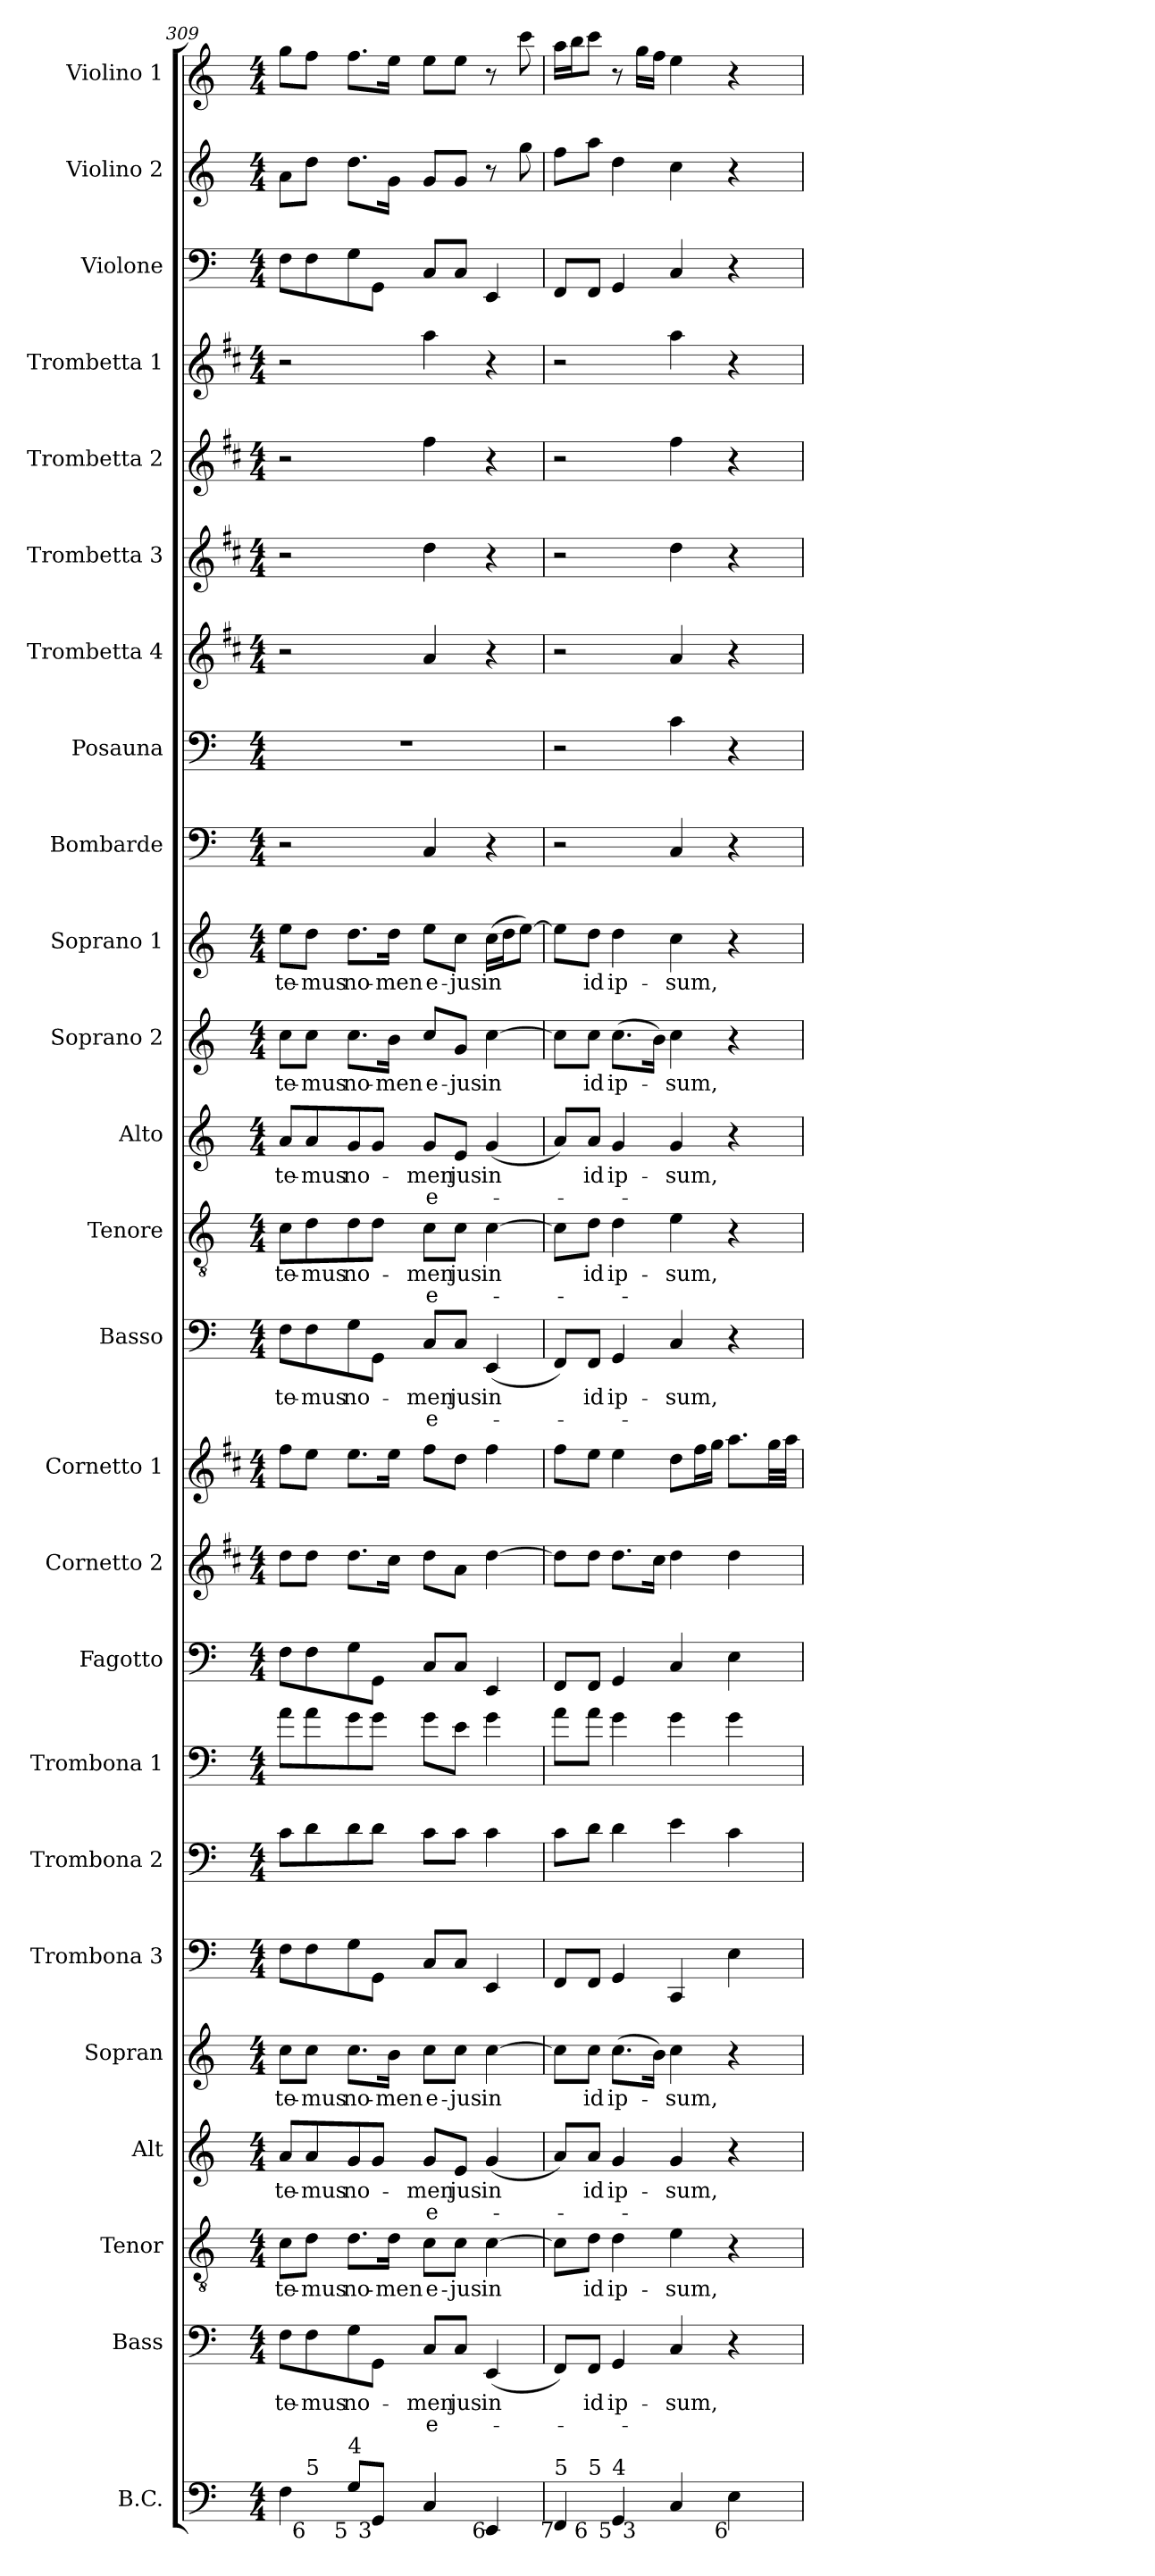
**kern	**kern	**text	**text	**kern	**text	**kern	**text	**text	**kern	**text	**kern	**kern	**kern	**kern	**kern	**kern	**kern	**text	**text	**kern	**text	**text	**kern	**text	**text	**kern	**text	**kern	**text	**kern	**kern	**kern	**kern	**kern	**kern	**kern	**kern	**kern
*part25	*part24	*part24	*part24	*part23	*part23	*part22	*part22	*part22	*part21	*part21	*part20	*part19	*part18	*part17	*part16	*part15	*part14	*part14	*part14	*part13	*part13	*part13	*part12	*part12	*part12	*part11	*part11	*part10	*part10	*part9	*part8	*part7	*part6	*part5	*part4	*part3	*part2	*part1
*staff25	*staff24	*staff24	*staff24	*staff23	*staff23	*staff22	*staff22	*staff22	*staff21	*staff21	*staff20	*staff19	*staff18	*staff17	*staff16	*staff15	*staff14	*staff14	*staff14	*staff13	*staff13	*staff13	*staff12	*staff12	*staff12	*staff11	*staff11	*staff10	*staff10	*staff9	*staff8	*staff7	*staff6	*staff5	*staff4	*staff3	*staff2	*staff1
*I"B.C.	*I"Bass	*	*	*I"Tenor	*	*I"Alt	*	*	*I"Sopran	*	*I"Trombona 3	*I"Trombona 2	*I"Trombona 1	*I"Fagotto	*I"Cornetto 2	*I"Cornetto 1	*I"Basso	*	*	*I"Tenore	*	*	*I"Alto	*	*	*I"Soprano 2	*	*I"Soprano 1	*	*I"Bombarde	*I"Posauna	*I"Trombetta 4	*I"Trombetta 3	*I"Trombetta 2	*I"Trombetta 1	*I"Violone	*I"Violino 2	*I"Violino 1
*I'B.C.	*I'B.	*	*	*I'T.	*	*I'A.	*	*	*I'S.	*	*I'Tbn. 2	*I'Tbn. 2	*I'Tbn. 1	*I'Fag.	*I'Cor. 2	*I'Cor. 1	*I'B.	*	*	*I'T.	*	*	*I'A.	*	*	*I'S.	*	*I'S.	*	*	*	*	*	*	*	*	*I'Vl. 2	*I'Vl. 1
*clefF4	*clefF4	*	*	*clefGv2	*	*clefG2	*	*	*clefG2	*	*clefF4	*clefF4	*clefF4	*clefF4	*clefG2	*clefG2	*clefF4	*	*	*clefGv2	*	*	*clefG2	*	*	*clefG2	*	*clefG2	*	*clefF4	*clefF4	*clefG2	*clefG2	*clefG2	*clefG2	*clefF4	*clefG2	*clefG2
*	*	*	*	*ITrd7c12	*	*	*	*	*	*	*	*	*	*	*ITrd1c2	*ITrd1c2	*	*	*	*ITrd7c12	*	*	*	*	*	*	*	*	*	*	*	*ITrd1c2	*ITrd1c2	*ITrd1c2	*ITrd1c2	*	*	*
*k[]	*k[]	*	*	*k[]	*	*k[]	*	*	*k[]	*	*k[]	*k[]	*k[]	*k[]	*k[]	*k[]	*k[]	*	*	*k[]	*	*	*k[]	*	*	*k[]	*	*k[]	*	*k[]	*k[]	*k[]	*k[]	*k[]	*k[]	*k[]	*k[]	*k[]
*C:	*C:	*	*	*C:	*	*C:	*	*	*C:	*	*C:	*C:	*C:	*C:	*C:	*C:	*C:	*	*	*C:	*	*	*C:	*	*	*C:	*	*C:	*	*C:	*C:	*C:	*C:	*C:	*C:	*C:	*C:	*C:
*M4/4	*M4/4	*	*	*M4/4	*	*M4/4	*	*	*M4/4	*	*M4/4	*M4/4	*M4/4	*M4/4	*M4/4	*M4/4	*M4/4	*	*	*M4/4	*	*	*M4/4	*	*	*M4/4	*	*M4/4	*	*M4/4	*M4/4	*M4/4	*M4/4	*M4/4	*M4/4	*M4/4	*M4/4	*M4/4
=309	=309	=309	=309	=309	=309	=309	=309	=309	=309	=309	=309	=309	=309	=309	=309	=309	=309	=309	=309	=309	=309	=309	=309	=309	=309	=309	=309	=309	=309	=309	=309	=309	=309	=309	=309	=309	=309	=309
!	!	!LO:LY:b:color=#000000	!	!	!	!	!	!	!	!	!	!	!	!	!	!	!	!	!	!	!	!	!	!	!	!	!	!	!	!	!	!	!	!	!	!	!	!
!	!	!	!	!	!LO:LY:b:color=#000000	!	!	!	!	!	!	!	!	!	!	!	!	!	!	!	!	!	!	!	!	!	!	!	!	!	!	!	!	!	!	!	!	!
!	!	!	!	!	!	!	!LO:LY:b:color=#000000	!	!	!	!	!	!	!	!	!	!	!	!	!	!	!	!	!	!	!	!	!	!	!	!	!	!	!	!	!	!	!
!	!	!	!	!	!	!	!	!	!	!LO:LY:b:color=#000000	!	!	!	!	!	!	!	!	!	!	!	!	!	!	!	!	!	!	!	!	!	!	!	!	!	!	!	!
!	!	!	!	!	!	!	!	!	!	!	!	!	!	!	!	!	!	!LO:LY:b:color=#000000	!	!	!	!	!	!	!	!	!	!	!	!	!	!	!	!	!	!	!	!
!	!	!	!	!	!	!	!	!	!	!	!	!	!	!	!	!	!	!	!	!	!LO:LY:b:color=#000000	!	!	!	!	!	!	!	!	!	!	!	!	!	!	!	!	!
!	!	!	!	!	!	!	!	!	!	!	!	!	!	!	!	!	!	!	!	!	!	!	!	!LO:LY:b:color=#000000	!	!	!	!	!	!	!	!	!	!	!	!	!	!
!	!	!	!	!	!	!	!	!	!	!	!	!	!	!	!	!	!	!	!	!	!	!	!	!	!	!	!LO:LY:b:color=#000000	!	!	!	!	!	!	!	!	!	!	!
!LO:TX:b:rj:t=7	!	!	!	!	!	!	!	!	!	!	!	!	!	!	!	!	!	!	!	!	!	!	!	!	!	!	!	!	!	!	!	!	!	!	!	!	!	!
!LO:TX:t=5	!	!	!	!	!	!	!	!	!	!	!	!	!	!	!	!	!	!	!	!	!	!	!	!	!	!	!	!	!	!	!	!	!	!	!	!	!	!
!	!	!	!	!	!	!	!	!	!	!	!	!	!	!	!	!	!	!	!	!	!	!	!	!	!	!	!	!	!LO:LY:b:color=#000000	!	!	!	!	!	!	!	!	!
*^	*	*	*	*	*	*	*	*	*	*	*	*	*	*	*	*	*	*	*	*	*	*	*	*	*	*	*	*	*	*	*	*	*	*	*	*	*	*
4Fi\	8ryy	8Fi\L	-te-	.	8Ci\L	-te-	8ai/L	-te-	.	8cci\L	-te-	8Fi\L	8ci\L	8ai\L	8Fi\L	8cci\L	8eei\L	8Fi\L	-te-	.	8Ci\L	-te-	.	8ai/L	-te-	.	8cci\L	-te-	8eei\L	-te-	2r	1r	2r	2r	2r	2r	8Fi\L	8ai\L	8ggi\L
!	!	!	!LO:LY:b:color=#000000	!	!	!	!	!	!	!	!	!	!	!	!	!	!	!	!	!	!	!	!	!	!	!	!	!	!	!	!	!	!	!	!	!	!	!	!
!	!	!	!	!	!	!LO:LY:b:color=#000000	!	!	!	!	!	!	!	!	!	!	!	!	!	!	!	!	!	!	!	!	!	!	!	!	!	!	!	!	!	!	!	!	!
!	!	!	!	!	!	!	!	!LO:LY:b:color=#000000	!	!	!	!	!	!	!	!	!	!	!	!	!	!	!	!	!	!	!	!	!	!	!	!	!	!	!	!	!	!	!
!	!	!	!	!	!	!	!	!	!	!	!LO:LY:b:color=#000000	!	!	!	!	!	!	!	!	!	!	!	!	!	!	!	!	!	!	!	!	!	!	!	!	!	!	!	!
!	!	!	!	!	!	!	!	!	!	!	!	!	!	!	!	!	!	!	!LO:LY:b:color=#000000	!	!	!	!	!	!	!	!	!	!	!	!	!	!	!	!	!	!	!	!
!	!	!	!	!	!	!	!	!	!	!	!	!	!	!	!	!	!	!	!	!	!	!LO:LY:b:color=#000000	!	!	!	!	!	!	!	!	!	!	!	!	!	!	!	!	!
!	!	!	!	!	!	!	!	!	!	!	!	!	!	!	!	!	!	!	!	!	!	!	!	!	!LO:LY:b:color=#000000	!	!	!	!	!	!	!	!	!	!	!	!	!	!
!	!	!	!	!	!	!	!	!	!	!	!	!	!	!	!	!	!	!	!	!	!	!	!	!	!	!	!	!LO:LY:b:color=#000000	!	!	!	!	!	!	!	!	!	!	!
!	!LO:TX:b:rj:t=6	!	!	!	!	!	!	!	!	!	!	!	!	!	!	!	!	!	!	!	!	!	!	!	!	!	!	!	!	!	!	!	!	!	!	!	!	!	!
!	!LO:TX:t=5	!	!	!	!	!	!	!	!	!	!	!	!	!	!	!	!	!	!	!	!	!	!	!	!	!	!	!	!	!	!	!	!	!	!	!	!	!	!
!	!	!	!	!	!	!	!	!	!	!	!	!	!	!	!	!	!	!	!	!	!	!	!	!	!	!	!	!	!	!LO:LY:b:color=#000000	!	!	!	!	!	!	!	!	!
.	2..ryy	8Fi\	-mus	.	8Di\J	-mus	8ai/	-mus	.	8cci\J	-mus	8Fi\	8di\	8ai\	8Fi\	8cci\J	8ddi\J	8Fi\	-mus	.	8Di\	-mus	.	8ai/	-mus	.	8cci\J	-mus	8ddi\J	-mus	.	.	.	.	.	.	8Fi\	8ddi\J	8ffi\J
!	!	!	!LO:LY:b:color=#000000	!	!	!	!	!	!	!	!	!	!	!	!	!	!	!	!	!	!	!	!	!	!	!	!	!	!	!	!	!	!	!	!	!	!	!	!
!	!	!	!	!	!	!LO:LY:b:color=#000000	!	!	!	!	!	!	!	!	!	!	!	!	!	!	!	!	!	!	!	!	!	!	!	!	!	!	!	!	!	!	!	!	!
!	!	!	!	!	!	!	!	!LO:LY:b:color=#000000	!	!	!	!	!	!	!	!	!	!	!	!	!	!	!	!	!	!	!	!	!	!	!	!	!	!	!	!	!	!	!
!	!	!	!	!	!	!	!	!	!	!	!LO:LY:b:color=#000000	!	!	!	!	!	!	!	!	!	!	!	!	!	!	!	!	!	!	!	!	!	!	!	!	!	!	!	!
!	!	!	!	!	!	!	!	!	!	!	!	!	!	!	!	!	!	!	!LO:LY:b:color=#000000	!	!	!	!	!	!	!	!	!	!	!	!	!	!	!	!	!	!	!	!
!	!	!	!	!	!	!	!	!	!	!	!	!	!	!	!	!	!	!	!	!	!	!LO:LY:b:color=#000000	!	!	!	!	!	!	!	!	!	!	!	!	!	!	!	!	!
!	!	!	!	!	!	!	!	!	!	!	!	!	!	!	!	!	!	!	!	!	!	!	!	!	!LO:LY:b:color=#000000	!	!	!	!	!	!	!	!	!	!	!	!	!	!
!	!	!	!	!	!	!	!	!	!	!	!	!	!	!	!	!	!	!	!	!	!	!	!	!	!	!	!	!LO:LY:b:color=#000000	!	!	!	!	!	!	!	!	!	!	!
!LO:TX:b:rj:t=5	!	!	!	!	!	!	!	!	!	!	!	!	!	!	!	!	!	!	!	!	!	!	!	!	!	!	!	!	!	!	!	!	!	!	!	!	!	!	!
!LO:TX:t=4	!	!	!	!	!	!	!	!	!	!	!	!	!	!	!	!	!	!	!	!	!	!	!	!	!	!	!	!	!	!	!	!	!	!	!	!	!	!	!
!	!	!	!	!	!	!	!	!	!	!	!	!	!	!	!	!	!	!	!	!	!	!	!	!	!	!	!	!	!	!LO:LY:b:color=#000000	!	!	!	!	!	!	!	!	!
8Gi/L	.	8Gi\	no-	.	8.Di\L	no-	8gi/	no-	.	8.cci\L	no-	8Gi\	8di\	8gi\	8Gi\	8.cci\L	8.ddi\L	8Gi\	no-	.	8Di\	no-	.	8gi/	no-	.	8.cci\L	no-	8.ddi\L	no-	.	.	.	.	.	.	8Gi\	8.ddi\L	8.ffi\L
!LO:TX:b:rj:t=3	!	!	!	!	!	!	!	!	!	!	!	!	!	!	!	!	!	!	!	!	!	!	!	!	!	!	!	!	!	!	!	!	!	!	!	!	!	!	!
8GGi/J	.	8GGi\J	.	.	.	.	8gi/J	.	.	.	.	8GGi\J	8di\J	8gi\J	8GGi\J	.	.	8GGi\J	.	.	8Di\J	.	.	8gi/J	.	.	.	.	.	.	.	.	.	.	.	.	8GGi\J	.	.
!	!	!	!	!	!	!LO:LY:b:color=#000000	!	!	!	!	!	!	!	!	!	!	!	!	!	!	!	!	!	!	!	!	!	!	!	!	!	!	!	!	!	!	!	!	!
!	!	!	!	!	!	!	!	!	!	!	!LO:LY:b:color=#000000	!	!	!	!	!	!	!	!	!	!	!	!	!	!	!	!	!	!	!	!	!	!	!	!	!	!	!	!
!	!	!	!	!	!	!	!	!	!	!	!	!	!	!	!	!	!	!	!	!	!	!	!	!	!	!	!	!LO:LY:b:color=#000000	!	!	!	!	!	!	!	!	!	!	!
!	!	!	!	!	!	!	!	!	!	!	!	!	!	!	!	!	!	!	!	!	!	!	!	!	!	!	!	!	!	!LO:LY:b:color=#000000	!	!	!	!	!	!	!	!	!
.	.	.	.	.	16Di\Jk	-men	.	.	.	16bi\Jk	-men	.	.	.	.	16bi\Jk	16ddi\Jk	.	.	.	.	.	.	.	.	.	16bi\Jk	-men	16ddi\Jk	-men	.	.	.	.	.	.	.	16gi\Jk	16eei\Jk
!	!	!	!LO:LY:b:color=#000000	!LO:LY:b:color=#000000	!	!	!	!	!	!	!	!	!	!	!	!	!	!	!	!	!	!	!	!	!	!	!	!	!	!	!	!	!	!	!	!	!	!	!
!	!	!	!	!	!	!LO:LY:b:color=#000000	!	!	!	!	!	!	!	!	!	!	!	!	!	!	!	!	!	!	!	!	!	!	!	!	!	!	!	!	!	!	!	!	!
!	!	!	!	!	!	!	!	!LO:LY:b:color=#000000	!LO:LY:b:color=#000000	!	!	!	!	!	!	!	!	!	!	!	!	!	!	!	!	!	!	!	!	!	!	!	!	!	!	!	!	!	!
!	!	!	!	!	!	!	!	!	!	!	!LO:LY:b:color=#000000	!	!	!	!	!	!	!	!	!	!	!	!	!	!	!	!	!	!	!	!	!	!	!	!	!	!	!	!
!	!	!	!	!	!	!	!	!	!	!	!	!	!	!	!	!	!	!	!LO:LY:b:color=#000000	!LO:LY:b:color=#000000	!	!	!	!	!	!	!	!	!	!	!	!	!	!	!	!	!	!	!
!	!	!	!	!	!	!	!	!	!	!	!	!	!	!	!	!	!	!	!	!	!	!LO:LY:b:color=#000000	!LO:LY:b:color=#000000	!	!	!	!	!	!	!	!	!	!	!	!	!	!	!	!
!	!	!	!	!	!	!	!	!	!	!	!	!	!	!	!	!	!	!	!	!	!	!	!	!	!LO:LY:b:color=#000000	!LO:LY:b:color=#000000	!	!	!	!	!	!	!	!	!	!	!	!	!
!	!	!	!	!	!	!	!	!	!	!	!	!	!	!	!	!	!	!	!	!	!	!	!	!	!	!	!	!LO:LY:b:color=#000000	!	!	!	!	!	!	!	!	!	!	!
!	!	!	!	!	!	!	!	!	!	!	!	!	!	!	!	!	!	!	!	!	!	!	!	!	!	!	!	!	!	!LO:LY:b:color=#000000	!	!	!	!	!	!	!	!	!
4Ci/	.	8Ci/L	-men	e-	8Ci\L	e-	8gi/L	-men	e-	8cci\L	e-	8Ci/L	8ci\L	8gi\L	8Ci/L	8cci\L	8eei\L	8Ci/L	-men	e-	8Ci\L	-men	e-	8gi/L	-men	e-	8cci/L	e-	8eei\L	e-	4Ci/	.	4gi/	4cci\	4eei\	4ggi\	8Ci/L	8gi/L	8eei\L
!	!	!	!LO:LY:b:color=#000000	!	!	!	!	!	!	!	!	!	!	!	!	!	!	!	!	!	!	!	!	!	!	!	!	!	!	!	!	!	!	!	!	!	!	!	!
!	!	!	!	!	!	!LO:LY:b:color=#000000	!	!	!	!	!	!	!	!	!	!	!	!	!	!	!	!	!	!	!	!	!	!	!	!	!	!	!	!	!	!	!	!	!
!	!	!	!	!	!	!	!	!LO:LY:b:color=#000000	!	!	!	!	!	!	!	!	!	!	!	!	!	!	!	!	!	!	!	!	!	!	!	!	!	!	!	!	!	!	!
!	!	!	!	!	!	!	!	!	!	!	!LO:LY:b:color=#000000	!	!	!	!	!	!	!	!	!	!	!	!	!	!	!	!	!	!	!	!	!	!	!	!	!	!	!	!
!	!	!	!	!	!	!	!	!	!	!	!	!	!	!	!	!	!	!	!LO:LY:b:color=#000000	!	!	!	!	!	!	!	!	!	!	!	!	!	!	!	!	!	!	!	!
!	!	!	!	!	!	!	!	!	!	!	!	!	!	!	!	!	!	!	!	!	!	!LO:LY:b:color=#000000	!	!	!	!	!	!	!	!	!	!	!	!	!	!	!	!	!
!	!	!	!	!	!	!	!	!	!	!	!	!	!	!	!	!	!	!	!	!	!	!	!	!	!LO:LY:b:color=#000000	!	!	!	!	!	!	!	!	!	!	!	!	!	!
!	!	!	!	!	!	!	!	!	!	!	!	!	!	!	!	!	!	!	!	!	!	!	!	!	!	!	!	!LO:LY:b:color=#000000	!	!	!	!	!	!	!	!	!	!	!
!	!	!	!	!	!	!	!	!	!	!	!	!	!	!	!	!	!	!	!	!	!	!	!	!	!	!	!	!	!	!LO:LY:b:color=#000000	!	!	!	!	!	!	!	!	!
.	.	8Ci/J	-jus	.	8Ci\J	-jus	8ei/J	-jus	.	8cci\J	-jus	8Ci/J	8ci\J	8ei\J	8Ci/J	8gi\J	8cci\J	8Ci/J	-jus	.	8Ci\J	-jus	.	8ei/J	-jus	.	8gi/J	-jus	8cci\J	-jus	.	.	.	.	.	.	8Ci/J	8gi/J	8eei\J
!	!	!	!LO:LY:b:color=#000000	!	!	!	!	!	!	!	!	!	!	!	!	!	!	!	!	!	!	!	!	!	!	!	!	!	!	!	!	!	!	!	!	!	!	!	!
!	!	!	!	!	!	!LO:LY:b:color=#000000	!	!	!	!	!	!	!	!	!	!	!	!	!	!	!	!	!	!	!	!	!	!	!	!	!	!	!	!	!	!	!	!	!
!	!	!	!	!	!	!	!	!LO:LY:b:color=#000000	!	!	!	!	!	!	!	!	!	!	!	!	!	!	!	!	!	!	!	!	!	!	!	!	!	!	!	!	!	!	!
!	!	!	!	!	!	!	!	!	!	!	!LO:LY:b:color=#000000	!	!	!	!	!	!	!	!	!	!	!	!	!	!	!	!	!	!	!	!	!	!	!	!	!	!	!	!
!	!	!	!	!	!	!	!	!	!	!	!	!	!	!	!	!	!	!	!LO:LY:b:color=#000000	!	!	!	!	!	!	!	!	!	!	!	!	!	!	!	!	!	!	!	!
!	!	!	!	!	!	!	!	!	!	!	!	!	!	!	!	!	!	!	!	!	!	!LO:LY:b:color=#000000	!	!	!	!	!	!	!	!	!	!	!	!	!	!	!	!	!
!	!	!	!	!	!	!	!	!	!	!	!	!	!	!	!	!	!	!	!	!	!	!	!	!	!LO:LY:b:color=#000000	!	!	!	!	!	!	!	!	!	!	!	!	!	!
!	!	!	!	!	!	!	!	!	!	!	!	!	!	!	!	!	!	!	!	!	!	!	!	!	!	!	!	!LO:LY:b:color=#000000	!	!	!	!	!	!	!	!	!	!	!
!LO:TX:b:rj:t=6	!	!	!	!	!	!	!	!	!	!	!	!	!	!	!	!	!	!	!	!	!	!	!	!	!	!	!	!	!	!	!	!	!	!	!	!	!	!	!
!	!	!	!	!	!	!	!	!	!	!	!	!	!	!	!	!	!	!	!	!	!	!	!	!	!	!	!	!	!	!LO:LY:b:color=#000000	!	!	!	!	!	!	!	!	!
4EEi/	.	(4EEi/	in	.	[4Ci\	in	(4gi/	in	.	[4cci\	in	4EEi/	4ci\	4gi\	4EEi/	[4cci\	4eei\	(4EEi/	in	.	[4Ci\	in	.	(4gi/	in	.	[4cci\	in	(16cci\LL	in	4r	.	4r	4r	4r	4r	4EEi/	8r	8r
.	.	.	.	.	.	.	.	.	.	.	.	.	.	.	.	.	.	.	.	.	.	.	.	.	.	.	.	.	16ddi\J	.	.	.	.	.	.	.	.	.	.
.	.	.	.	.	.	.	.	.	.	.	.	.	.	.	.	.	.	.	.	.	.	.	.	.	.	.	.	.	[8eei\J)	.	.	.	.	.	.	.	.	8ggi\	8ccci\
=310	=310	=310	=310	=310	=310	=310	=310	=310	=310	=310	=310	=310	=310	=310	=310	=310	=310	=310	=310	=310	=310	=310	=310	=310	=310	=310	=310	=310	=310	=310	=310	=310	=310	=310	=310	=310	=310	=310	=310
!LO:TX:b:rj:t=7	!	!	!	!	!	!	!	!	!	!	!	!	!	!	!	!	!	!	!	!	!	!	!	!	!	!	!	!	!	!	!	!	!	!	!	!	!	!	!
!LO:TX:t=5	!	!	!	!	!	!	!	!	!	!	!	!	!	!	!	!	!	!	!	!	!	!	!	!	!	!	!	!	!	!	!	!	!	!	!	!	!	!	!
*	*^	*	*	*	*	*	*	*	*	*	*	*	*	*	*	*	*	*	*	*	*	*	*	*	*	*	*	*	*	*	*	*	*	*	*	*	*	*	*
4FFi/	8ryy	4.ryy	8FFi/L)	.	.	8Ci\L]	.	8ai/L)	.	.	8cci\L]	.	8FFi/L	8ci\L	8ai\L	8FFi/L	8cci\L]	8eei\L	8FFi/L)	.	.	8Ci\L]	.	.	8ai/L)	.	.	8cci\L]	.	8eei\L]	.	2r	2r	2r	2r	2r	2r	8FFi/L	8ffi\L	16aai\LL
.	.	.	.	.	.	.	.	.	.	.	.	.	.	.	.	.	.	.	.	.	.	.	.	.	.	.	.	.	.	.	.	.	.	.	.	.	.	.	.	16bbi\J
!	!	!	!	!LO:LY:b:color=#000000	!	!	!	!	!	!	!	!	!	!	!	!	!	!	!	!	!	!	!	!	!	!	!	!	!	!	!	!	!	!	!	!	!	!	!	!
!	!	!	!	!	!	!	!LO:LY:b:color=#000000	!	!	!	!	!	!	!	!	!	!	!	!	!	!	!	!	!	!	!	!	!	!	!	!	!	!	!	!	!	!	!	!	!
!	!	!	!	!	!	!	!	!	!LO:LY:b:color=#000000	!	!	!	!	!	!	!	!	!	!	!	!	!	!	!	!	!	!	!	!	!	!	!	!	!	!	!	!	!	!	!
!	!	!	!	!	!	!	!	!	!	!	!	!LO:LY:b:color=#000000	!	!	!	!	!	!	!	!	!	!	!	!	!	!	!	!	!	!	!	!	!	!	!	!	!	!	!	!
!	!	!	!	!	!	!	!	!	!	!	!	!	!	!	!	!	!	!	!	!LO:LY:b:color=#000000	!	!	!	!	!	!	!	!	!	!	!	!	!	!	!	!	!	!	!	!
!	!	!	!	!	!	!	!	!	!	!	!	!	!	!	!	!	!	!	!	!	!	!	!LO:LY:b:color=#000000	!	!	!	!	!	!	!	!	!	!	!	!	!	!	!	!	!
!	!	!	!	!	!	!	!	!	!	!	!	!	!	!	!	!	!	!	!	!	!	!	!	!	!	!LO:LY:b:color=#000000	!	!	!	!	!	!	!	!	!	!	!	!	!	!
!	!	!	!	!	!	!	!	!	!	!	!	!	!	!	!	!	!	!	!	!	!	!	!	!	!	!	!	!	!LO:LY:b:color=#000000	!	!	!	!	!	!	!	!	!	!	!
!	!LO:TX:b:rj:t=6	!	!	!	!	!	!	!	!	!	!	!	!	!	!	!	!	!	!	!	!	!	!	!	!	!	!	!	!	!	!	!	!	!	!	!	!	!	!	!
!	!LO:TX:t=5	!	!	!	!	!	!	!	!	!	!	!	!	!	!	!	!	!	!	!	!	!	!	!	!	!	!	!	!	!	!	!	!	!	!	!	!	!	!	!
!	!	!	!	!	!	!	!	!	!	!	!	!	!	!	!	!	!	!	!	!	!	!	!	!	!	!	!	!	!	!	!LO:LY:b:color=#000000	!	!	!	!	!	!	!	!	!
.	2..ryy	.	8FFi/J	id	.	8Di\J	id	8ai/J	id	.	8cci\J	id	8FFi/J	8di\J	8ai\J	8FFi/J	8cci\J	8ddi\J	8FFi/J	id	.	8Di\J	id	.	8ai/J	id	.	8cci\J	id	8ddi\J	id	.	.	.	.	.	.	8FFi/J	8aai\J	8ccci\J
!	!	!	!	!LO:LY:b:color=#000000	!	!	!	!	!	!	!	!	!	!	!	!	!	!	!	!	!	!	!	!	!	!	!	!	!	!	!	!	!	!	!	!	!	!	!	!
!	!	!	!	!	!	!	!LO:LY:b:color=#000000	!	!	!	!	!	!	!	!	!	!	!	!	!	!	!	!	!	!	!	!	!	!	!	!	!	!	!	!	!	!	!	!	!
!	!	!	!	!	!	!	!	!	!LO:LY:b:color=#000000	!	!	!	!	!	!	!	!	!	!	!	!	!	!	!	!	!	!	!	!	!	!	!	!	!	!	!	!	!	!	!
!	!	!	!	!	!	!	!	!	!	!	!	!LO:LY:b:color=#000000	!	!	!	!	!	!	!	!	!	!	!	!	!	!	!	!	!	!	!	!	!	!	!	!	!	!	!	!
!	!	!	!	!	!	!	!	!	!	!	!	!	!	!	!	!	!	!	!	!LO:LY:b:color=#000000	!	!	!	!	!	!	!	!	!	!	!	!	!	!	!	!	!	!	!	!
!	!	!	!	!	!	!	!	!	!	!	!	!	!	!	!	!	!	!	!	!	!	!	!LO:LY:b:color=#000000	!	!	!	!	!	!	!	!	!	!	!	!	!	!	!	!	!
!	!	!	!	!	!	!	!	!	!	!	!	!	!	!	!	!	!	!	!	!	!	!	!	!	!	!LO:LY:b:color=#000000	!	!	!	!	!	!	!	!	!	!	!	!	!	!
!	!	!	!	!	!	!	!	!	!	!	!	!	!	!	!	!	!	!	!	!	!	!	!	!	!	!	!	!	!LO:LY:b:color=#000000	!	!	!	!	!	!	!	!	!	!	!
!LO:TX:b:rj:t=5	!	!	!	!	!	!	!	!	!	!	!	!	!	!	!	!	!	!	!	!	!	!	!	!	!	!	!	!	!	!	!	!	!	!	!	!	!	!	!	!
!LO:TX:t=4	!	!	!	!	!	!	!	!	!	!	!	!	!	!	!	!	!	!	!	!	!	!	!	!	!	!	!	!	!	!	!	!	!	!	!	!	!	!	!	!
!	!	!	!	!	!	!	!	!	!	!	!	!	!	!	!	!	!	!	!	!	!	!	!	!	!	!	!	!	!	!	!LO:LY:b:color=#000000	!	!	!	!	!	!	!	!	!
4GGi/	.	.	4GGi/	ip-	.	4Di\	ip-	4gi/	ip-	.	(8.cci\L	ip-	4GGi/	4di\	4gi\	4GGi/	8.cci\L	4ddi\	4GGi/	ip-	.	4Di\	ip-	.	4gi/	ip-	.	(8.cci\L	ip-	4ddi\	ip-	.	.	.	.	.	.	4GGi/	4ddi\	8r
!	!	!LO:TX:b:rj:t=3	!	!	!	!	!	!	!	!	!	!	!	!	!	!	!	!	!	!	!	!	!	!	!	!	!	!	!	!	!	!	!	!	!	!	!	!	!	!
.	.	2ryy	.	.	.	.	.	.	.	.	.	.	.	.	.	.	.	.	.	.	.	.	.	.	.	.	.	.	.	.	.	.	.	.	.	.	.	.	.	16ggi\LL
.	.	.	.	.	.	.	.	.	.	.	16bi\Jk)	.	.	.	.	.	16bi\Jk	.	.	.	.	.	.	.	.	.	.	16bi\Jk)	.	.	.	.	.	.	.	.	.	.	.	16ffi\JJ
!	!	!	!	!LO:LY:b:color=#000000	!	!	!	!	!	!	!	!	!	!	!	!	!	!	!	!	!	!	!	!	!	!	!	!	!	!	!	!	!	!	!	!	!	!	!	!
!	!	!	!	!	!	!	!LO:LY:b:color=#000000	!	!	!	!	!	!	!	!	!	!	!	!	!	!	!	!	!	!	!	!	!	!	!	!	!	!	!	!	!	!	!	!	!
!	!	!	!	!	!	!	!	!	!LO:LY:b:color=#000000	!	!	!	!	!	!	!	!	!	!	!	!	!	!	!	!	!	!	!	!	!	!	!	!	!	!	!	!	!	!	!
!	!	!	!	!	!	!	!	!	!	!	!	!LO:LY:b:color=#000000	!	!	!	!	!	!	!	!	!	!	!	!	!	!	!	!	!	!	!	!	!	!	!	!	!	!	!	!
!	!	!	!	!	!	!	!	!	!	!	!	!	!	!	!	!	!	!	!	!LO:LY:b:color=#000000	!	!	!	!	!	!	!	!	!	!	!	!	!	!	!	!	!	!	!	!
!	!	!	!	!	!	!	!	!	!	!	!	!	!	!	!	!	!	!	!	!	!	!	!LO:LY:b:color=#000000	!	!	!	!	!	!	!	!	!	!	!	!	!	!	!	!	!
!	!	!	!	!	!	!	!	!	!	!	!	!	!	!	!	!	!	!	!	!	!	!	!	!	!	!LO:LY:b:color=#000000	!	!	!	!	!	!	!	!	!	!	!	!	!	!
!	!	!	!	!	!	!	!	!	!	!	!	!	!	!	!	!	!	!	!	!	!	!	!	!	!	!	!	!	!LO:LY:b:color=#000000	!	!	!	!	!	!	!	!	!	!	!
!	!	!	!	!	!	!	!	!	!	!	!	!	!	!	!	!	!	!	!	!	!	!	!	!	!	!	!	!	!	!	!LO:LY:b:color=#000000	!	!	!	!	!	!	!	!	!
4Ci/	.	.	4Ci/	-sum,	.	4Ei\	-sum,	4gi/	-sum,	.	4cci\	-sum,	4CCi/	4ei\	4gi\	4Ci/	4cci\	8cci\L	4Ci/	-sum,	.	4Ei\	-sum,	.	4gi/	-sum,	.	4cci\	-sum,	4cci\	-sum,	4Ci/	4ci\	4gi/	4cci\	4eei\	4ggi\	4Ci/	4cci\	4eei\
.	.	.	.	.	.	.	.	.	.	.	.	.	.	.	.	.	.	16eei\L	.	.	.	.	.	.	.	.	.	.	.	.	.	.	.	.	.	.	.	.	.	.
.	.	.	.	.	.	.	.	.	.	.	.	.	.	.	.	.	.	16ffi\JJ	.	.	.	.	.	.	.	.	.	.	.	.	.	.	.	.	.	.	.	.	.	.
!LO:TX:b:rj:t=6	!	!	!	!	!	!	!	!	!	!	!	!	!	!	!	!	!	!	!	!	!	!	!	!	!	!	!	!	!	!	!	!	!	!	!	!	!	!	!	!
4Ei\	.	.	4r	.	.	4r	.	4r	.	.	4r	.	4Ei\	4ci\	4gi\	4Ei\	4cci\	8.ggi\L	4r	.	.	4r	.	.	4r	.	.	4r	.	4r	.	4r	4r	4r	4r	4r	4r	4r	4r	4r
.	.	8ryy	.	.	.	.	.	.	.	.	.	.	.	.	.	.	.	.	.	.	.	.	.	.	.	.	.	.	.	.	.	.	.	.	.	.	.	.	.	.
.	.	.	.	.	.	.	.	.	.	.	.	.	.	.	.	.	.	32ffi\LL	.	.	.	.	.	.	.	.	.	.	.	.	.	.	.	.	.	.	.	.	.	.
.	.	.	.	.	.	.	.	.	.	.	.	.	.	.	.	.	.	32ggi\JJJ	.	.	.	.	.	.	.	.	.	.	.	.	.	.	.	.	.	.	.	.	.	.
*v	*v	*v	*	*	*	*	*	*	*	*	*	*	*	*	*	*	*	*	*	*	*	*	*	*	*	*	*	*	*	*	*	*	*	*	*	*	*	*	*	*
=	=	=	=	=	=	=	=	=	=	=	=	=	=	=	=	=	=	=	=	=	=	=	=	=	=	=	=	=	=	=	=	=	=	=	=	=	=	=
*-	*-	*-	*-	*-	*-	*-	*-	*-	*-	*-	*-	*-	*-	*-	*-	*-	*-	*-	*-	*-	*-	*-	*-	*-	*-	*-	*-	*-	*-	*-	*-	*-	*-	*-	*-	*-	*-	*-
